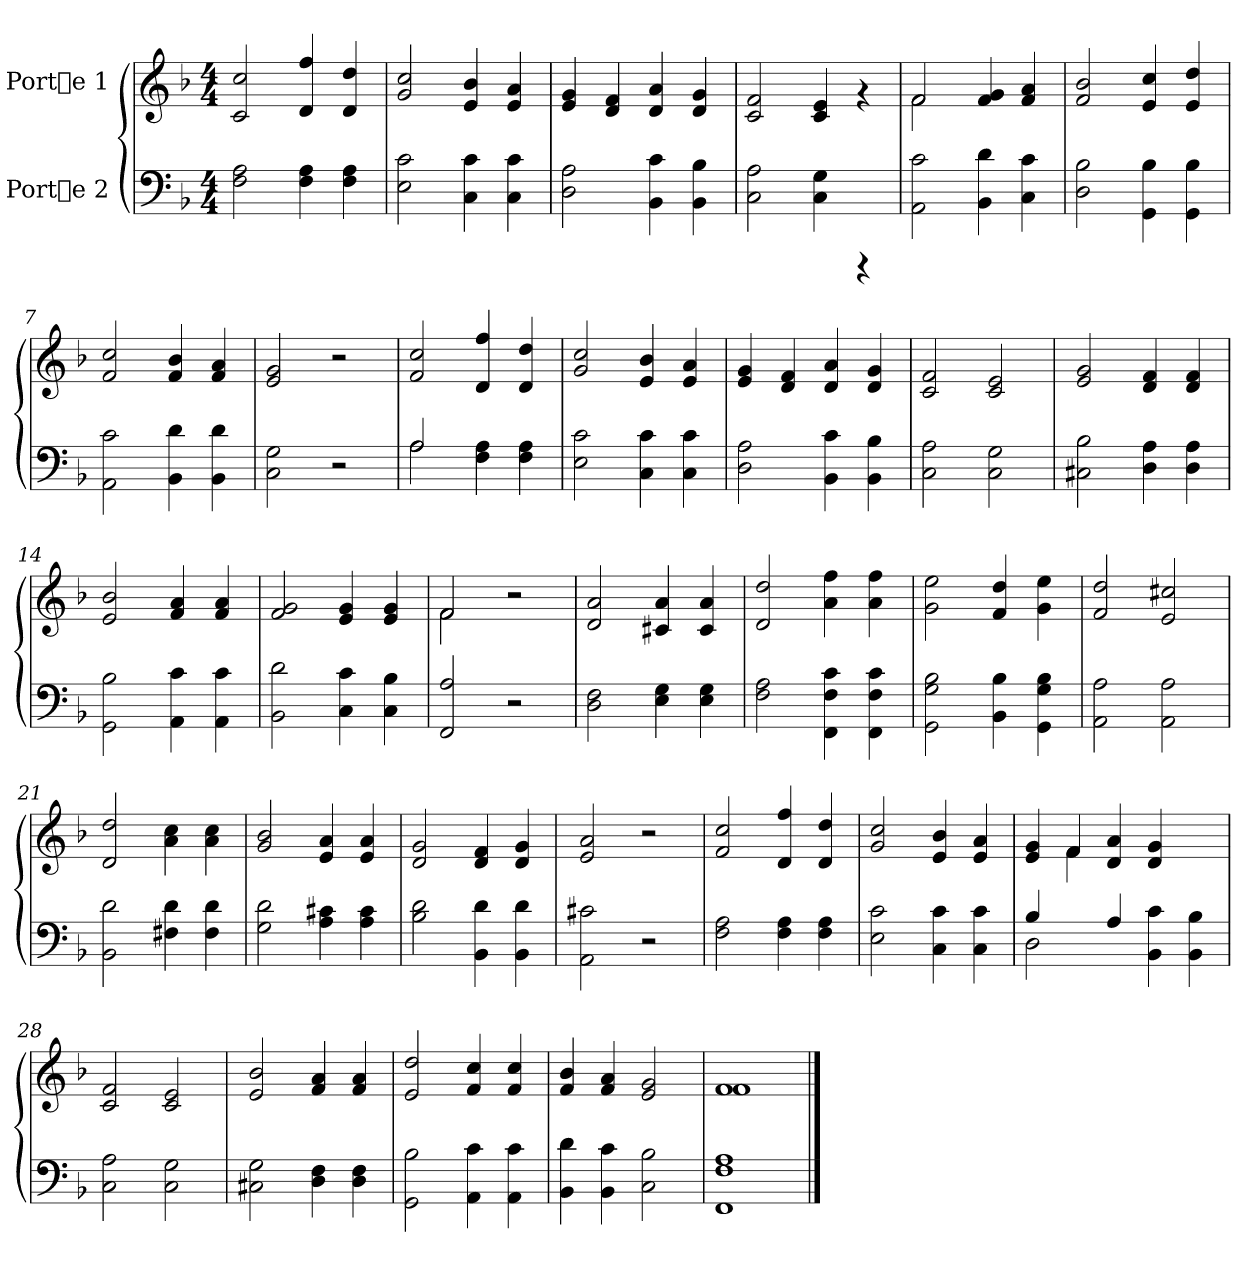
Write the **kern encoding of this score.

**kern	**kern
*part2	*part1
*staff2	*staff1
*I"Porte 2	*I"Porte 1
!!LO:PB:g=z
*stria5	*stria5
*clefF4	*clefG2
*k[b-]	*k[b-]
*F:	*F:
*M4/4	*M4/4
=1	=1
2A\ 2F\	2cc/ 2c/
4A\ 4F\	4ff/ 4d/
4A\ 4F\	4dd/ 4d/
=2	=2
2c\ 2E\	2cc/ 2g/
4c\ 4C\	4b-/ 4e/
4c\ 4C\	4a/ 4e/
=3	=3
2A\ 2D\	4g/ 4e/
.	4f/ 4d/
4c\ 4BB-\	4a/ 4d/
4B-\ 4BB-\	4g/ 4d/
=4	=4
2A\ 2C\	2f/ 2c/
4G\ 4C\	4e/ 4c/
4rCCC	4rf
!!LO:LB:g=z
=5	=5
*	*^
2c\ 2AA\	2f/	2f\
4d\ 4BB-\	4g/ 4f/	2ryy
4c\ 4C\	4a/ 4f/	.
*	*v	*v
=6	=6
2B-\ 2D\	2b-/ 2f/
4B-\ 4GG\	4cc/ 4e/
4B-\ 4GG\	4dd/ 4e/
=7	=7
2c\ 2AA\	2cc/ 2f/
4d\ 4BB-\	4b-/ 4f/
4d\ 4BB-\	4a/ 4f/
=8	=8
2G\ 2C\	2g/ 2e/
2r	2r
=9	=9
*^	*
2A/	2A\	2cc/ 2f/
4A\ 4F\	2ryy	4ff/ 4d/
4A\ 4F\	.	4dd/ 4d/
*v	*v	*
!!LO:LB:g=z
=10	=10
2c\ 2E\	2cc/ 2g/
4c\ 4C\	4b-/ 4e/
4c\ 4C\	4a/ 4e/
=11	=11
2A\ 2D\	4g/ 4e/
.	4f/ 4d/
4c\ 4BB-\	4a/ 4d/
4B-\ 4BB-\	4g/ 4d/
=12	=12
2A\ 2C\	2f/ 2c/
2G\ 2C\	2e/ 2c/
=13	=13
2B-\ 2C#X\	2g/ 2e/
4A\ 4D\	4f/ 4d/
4A\ 4D\	4f/ 4d/
=14	=14
2B-\ 2GG\	2b-/ 2e/
4c\ 4AA\	4a/ 4f/
4c\ 4AA\	4a/ 4f/
!!LO:LB:g=z
=15	=15
2d\ 2BB-\	2g/ 2f/
4c\ 4C\	4g/ 4e/
4B-\ 4C\	4g/ 4e/
=16	=16
*	*^
2A/ 2FF/	2f/	2f\
2r	2r	2ryy
*	*v	*v
=17	=17
2F\ 2D\	2a/ 2d/
4G\ 4E\	4a/ 4c#X/
4G\ 4E\	4a/ 4c#/
=18	=18
2A\ 2F\	2dd/ 2d/
4c\ 4F\ 4FF\	4ff\ 4a\
4c\ 4F\ 4FF\	4ff\ 4a\
=19	=19
2B-\ 2G\ 2GG\	2ee\ 2g\
4B-\ 4BB-\	4dd/ 4f/
4B-\ 4G\ 4GG\	4ee\ 4g\
!!LO:PB:g=z
=20	=20
2A\ 2AA\	2dd/ 2f/
2A\ 2AA\	2cc#X/ 2e/
=21	=21
2d\ 2BB-\	2dd/ 2d/
4d\ 4F#X\	4cc\ 4a\
4d\ 4F#\	4cc\ 4a\
=22	=22
2d\ 2G\	2b-/ 2g/
4c#X\ 4A\	4a/ 4e/
4c#\ 4A\	4a/ 4e/
=23	=23
2d\ 2B-\	2g/ 2d/
4d\ 4BB-\	4f/ 4d/
4d\ 4BB-\	4g/ 4d/
=24	=24
2c#X\ 2AA\	2a/ 2e/
2r	2r
!!LO:LB:g=z
=25	=25
2A\ 2F\	2cc/ 2f/
4A\ 4F\	4ff/ 4d/
4A\ 4F\	4dd/ 4d/
=26	=26
2c\ 2E\	2cc/ 2g/
4c\ 4C\	4b-/ 4e/
4c\ 4C\	4a/ 4e/
=27	=27
*^	*^
2D\	4B-/	4g/ 4e/	4ryy
.	1ryy	4f/	4f\
4A/	.	4a/ 4d/	4ryy
4c\ 4BB-\	.	4g/ 4d/	2ryy
4B-\ 4BB-\	.	4ryy	.
*v	*v	*	*
*	*v	*v
=28	=28
2A\ 2C\	2f/ 2c/
2G\ 2C\	2e/ 2c/
=29	=29
2G\ 2C#X\	2b-/ 2e/
4F\ 4D\	4a/ 4f/
4F\ 4D\	4a/ 4f/
!!LO:LB:g=z
=30	=30
2B-\ 2GG\	2dd/ 2e/
4c\ 4AA\	4cc/ 4f/
4c\ 4AA\	4cc/ 4f/
=31	=31
4d\ 4BB-\	4b-/ 4f/
4c\ 4BB-\	4a/ 4f/
2B-\ 2C\	2g/ 2e/
=32	=32
*	*^
1A 1F 1FF	1f	1f
*	*v	*v
==	==
*-	*-
